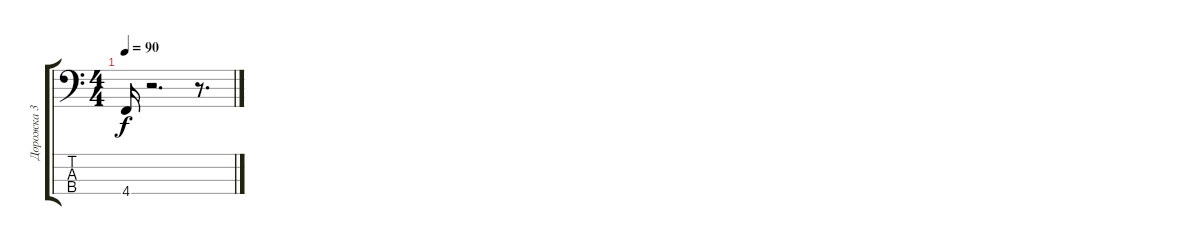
\track ("Дорожка 3" "Дорожка 3") {instrument electricbassfinger}
\staff {score tabs}
\tuning (Gb2 Db2 Ab1 Db1) {hide}
\ts (4 4)
\tempo 90
\clef f4
\ks c
4.4{t}.16{dy f} r.2{d} r.8{d}
